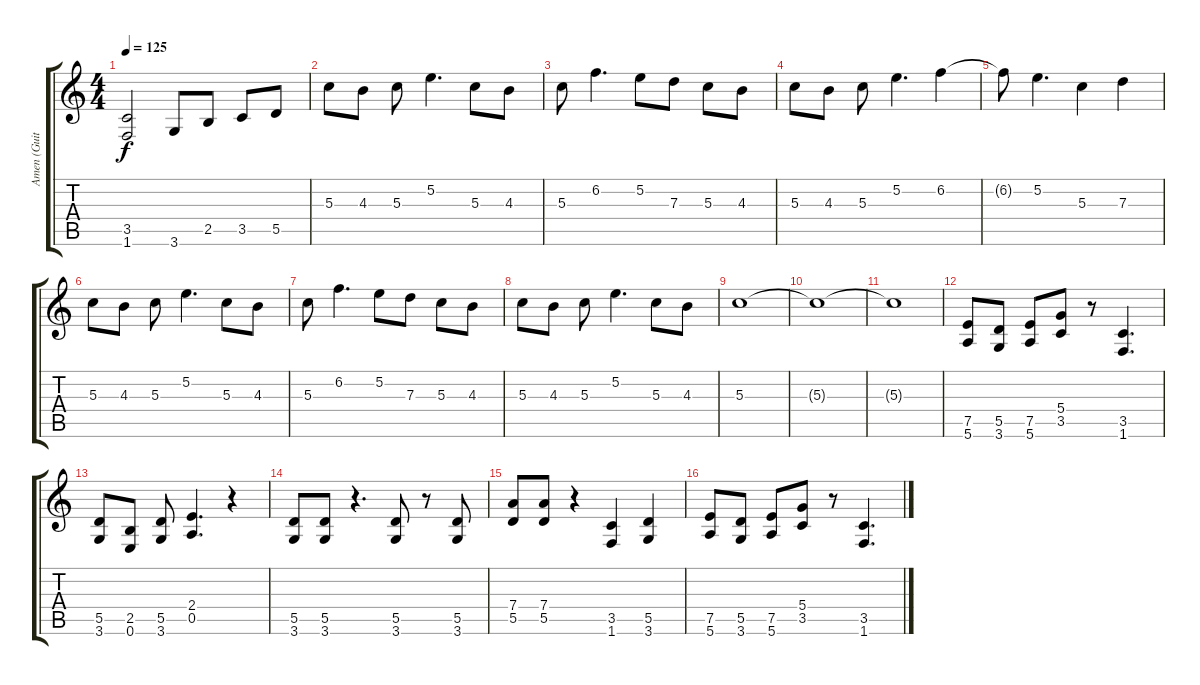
\track ("Amen (Guitar)" "Amen (Guit") {instrument distortionguitar}
\staff {score tabs}
\tuning (E4 B3 G3 D3 A2 E2) {hide}
\ts (4 4)
\tempo 125
\clef g2
\ks c
(3.5{t} 1.6{t}).2{dy f} 3.6.8 2.5.8 3.5.8 5.5.8 |
5.3.8 4.3.8 5.3.8 5.2.4{d} 5.3.8 4.3.8 |
5.3.8 6.2.4{d} 5.2.8 7.3.8 5.3.8 4.3.8 |
5.3.8 4.3.8 5.3.8 5.2.4{d} 6.2.4 |
6.2{t}.8 5.2.4{d} 5.3.4 7.3.4 |
5.3.8 4.3.8 5.3.8 5.2.4{d} 5.3.8 4.3.8 |
5.3.8 6.2.4{d} 5.2.8 7.3.8 5.3.8 4.3.8 |
5.3.8 4.3.8 5.3.8 5.2.4{d} 5.3.8 4.3.8 |
5.3.1{volume 6} |
5.3{t}.1 |
5.3{t}.1 |
(7.5 5.6).8{volume 16} (5.5 3.6).8 (7.5 5.6).8 (5.4 3.5).8 r.8 (3.5 1.6).4{d} |
(5.5 3.6).8 (2.5 0.6).8 (5.5 3.6).8 (2.4 0.5).4{d} r.4 |
(5.5 3.6).8 (5.5 3.6).8 r.4{d} (5.5 3.6).8 r.8 (5.5 3.6).8 |
(7.4 5.5).8 (7.4 5.5).8 r.4 (3.5 1.6).4 (5.5 3.6).4 |
(7.5 5.6).8 (5.5 3.6).8 (7.5 5.6).8 (5.4 3.5).8 r.8 (3.5 1.6).4{d}
